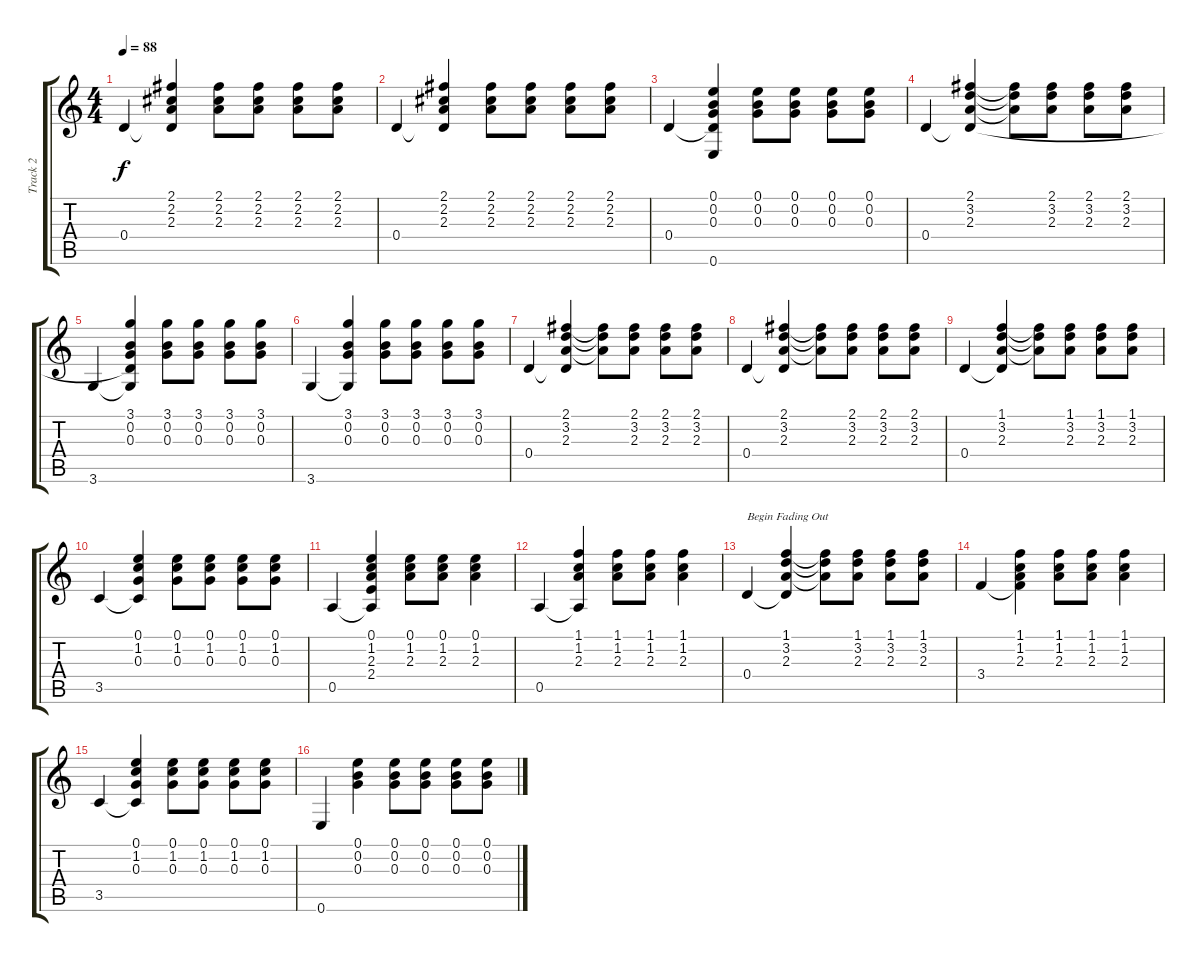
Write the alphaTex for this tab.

\track ("Track 2" "Track 2") {instrument acousticguitarnylon}
\staff {score tabs}
\tuning (E4 B3 G3 D3 A2 E2) {hide}
\ts (4 4)
\tempo 88
\clef g2
\ks c
0.4.4{dy f} (2.1 2.2 2.3 0.4{t}).4 (2.1 2.2 2.3).8 (2.1 2.2 2.3).8 (2.1 2.2 2.3).8 (2.1 2.2 2.3).8 |
0.4.4 (2.1 2.2 2.3 0.4{t}).4 (2.1 2.2 2.3).8 (2.1 2.2 2.3).8 (2.1 2.2 2.3).8 (2.1 2.2 2.3).8 |
0.4.4 (0.1 0.2 0.3 0.4{t} 0.6).4 (0.1 0.2 0.3).8 (0.1 0.2 0.3).8 (0.1 0.2 0.3).8 (0.1 0.2 0.3).8 |
0.4.4 (2.1 3.2 2.3 0.4{t}).4 (2.1{t} 3.2{t} 2.3{t}).8 (2.1 3.2 2.3).8 (2.1 3.2 2.3).8 (2.1 3.2 2.3).8 |
3.6.4 (3.1 0.2 0.3 0.4{t} 3.6{t}).4 (3.1 0.2 0.3).8 (3.1 0.2 0.3).8 (3.1 0.2 0.3).8 (3.1 0.2 0.3).8 |
3.6.4 (3.1 0.2 0.3 3.6{t}).4 (3.1 0.2 0.3).8 (3.1 0.2 0.3).8 (3.1 0.2 0.3).8 (3.1 0.2 0.3).8 |
0.4.4 (2.1 3.2 2.3 0.4{t}).4 (2.1{t} 3.2{t} 2.3{t}).8 (2.1 3.2 2.3).8 (2.1 3.2 2.3).8 (2.1 3.2 2.3).8 |
0.4.4 (2.1 3.2 2.3 0.4{t}).4 (2.1{t} 3.2{t} 2.3{t}).8 (2.1 3.2 2.3).8 (2.1 3.2 2.3).8 (2.1 3.2 2.3).8 |
0.4.4 (1.1 3.2 2.3 0.4{t}).4 (1.1{t} 3.2{t} 2.3{t}).8 (1.1 3.2 2.3).8 (1.1 3.2 2.3).8 (1.1 3.2 2.3).8 |
3.5.4 (0.1 1.2 0.3 3.5{t}).4 (0.1 1.2 0.3).8 (0.1 1.2 0.3).8 (0.1 1.2 0.3).8 (0.1 1.2 0.3).8 |
0.5.4 (0.1 1.2 2.3 2.4 0.5{t}).4 (0.1 1.2 2.3).8 (0.1 1.2 2.3).8 (0.1 1.2 2.3).4 |
0.5.4 (1.1 1.2 2.3 0.5{t}).4 (1.1 1.2 2.3).8 (1.1 1.2 2.3).8 (1.1 1.2 2.3).4 |
0.4.4{txt "Begin Fading Out" volume 13} (1.1 3.2 2.3 0.4{t}).4 (1.1{t} 3.2{t} 2.3{t}).8 (1.1 3.2 2.3).8 (1.1 3.2 2.3).8 (1.1 3.2 2.3).8 |
3.4.4 (1.1 1.2 2.3 3.4{t}).4 (1.1 1.2 2.3).8 (1.1 1.2 2.3).8 (1.1 1.2 2.3).4 |
3.5.4{volume 12} (0.1 1.2 0.3 3.5{t}).4 (0.1 1.2 0.3).8 (0.1 1.2 0.3).8 (0.1 1.2 0.3).8 (0.1 1.2 0.3).8 |
0.6.4{volume 11} (0.1 0.2 0.3).4 (0.1 0.2 0.3).8{volume 10} (0.1 0.2 0.3).8 (0.1 0.2 0.3).8 (0.1 0.2 0.3).8
